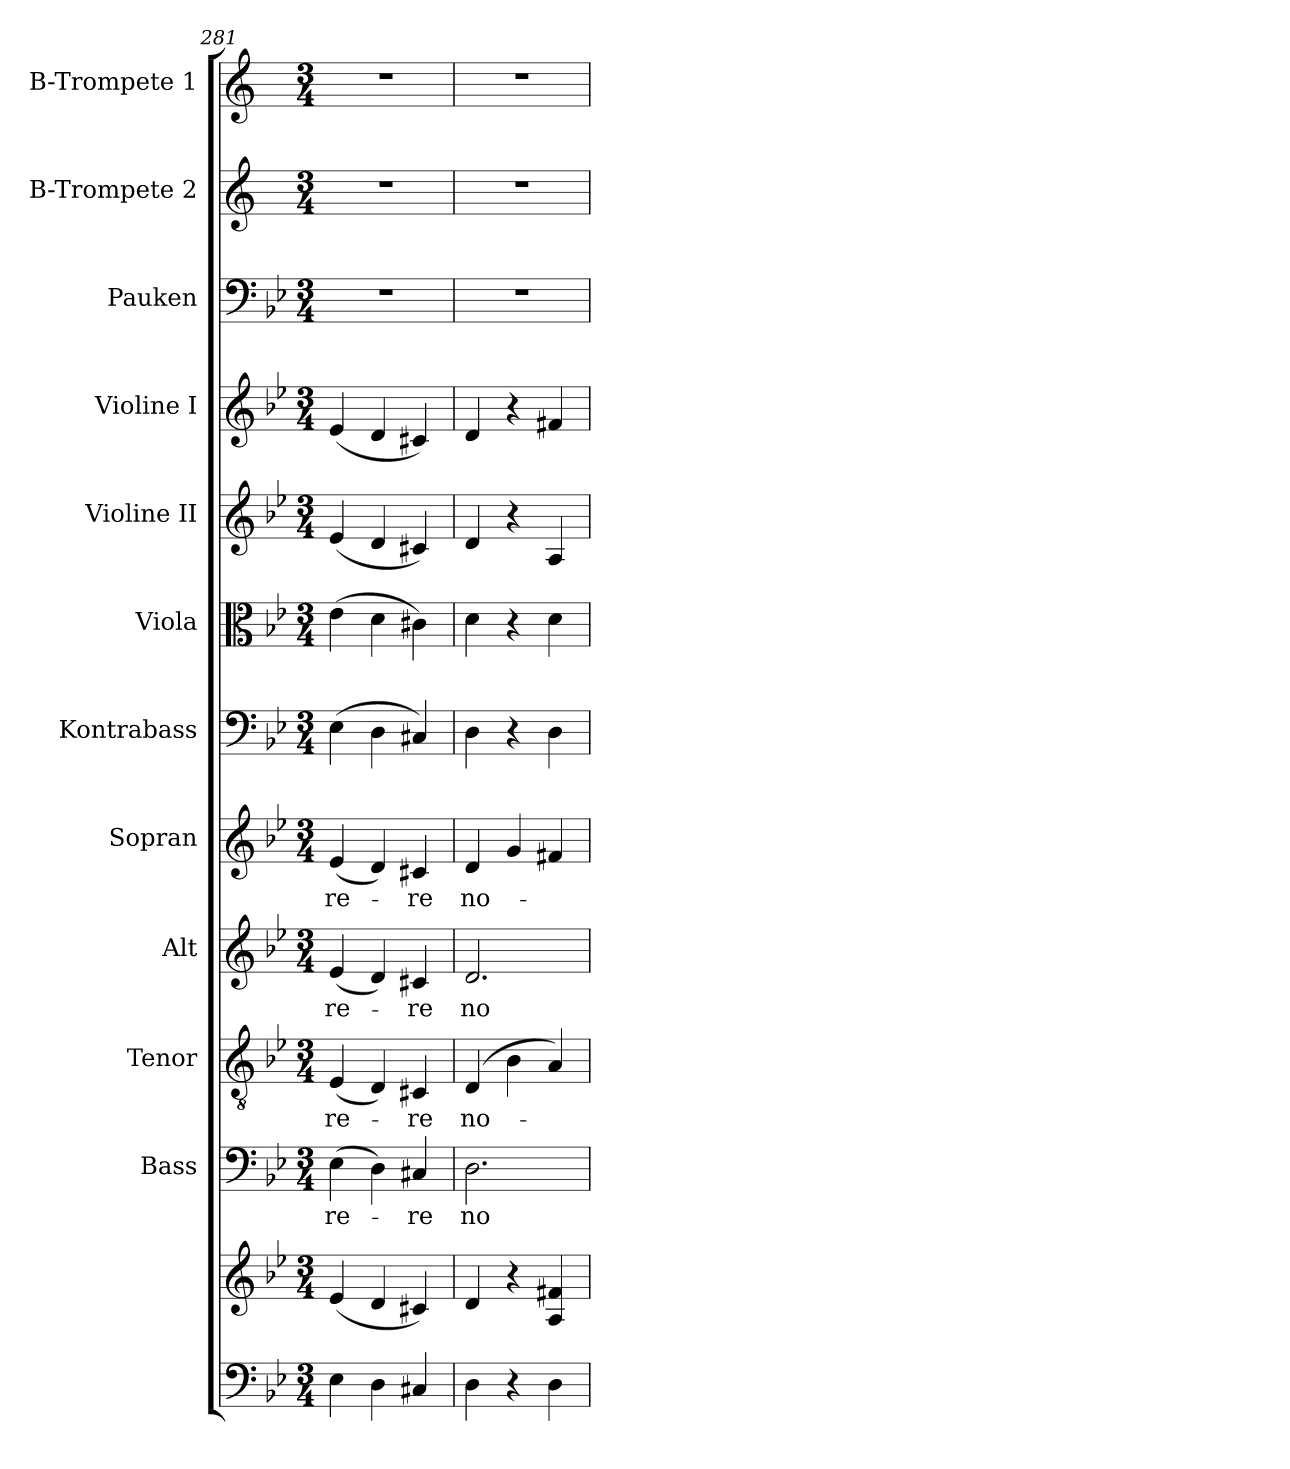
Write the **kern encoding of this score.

**kern	**kern	**kern	**text	**kern	**text	**kern	**text	**kern	**text	**kern	**kern	**kern	**kern	**kern	**kern	**kern
*part12	*part12	*part11	*part11	*part10	*part10	*part9	*part9	*part8	*part8	*part7	*part6	*part5	*part4	*part3	*part2	*part1
*staff13	*staff12	*staff11	*staff11	*staff10	*staff10	*staff9	*staff9	*staff8	*staff8	*staff7	*staff6	*staff5	*staff4	*staff3	*staff2	*staff1
*	*	*I"Bass	*	*I"Tenor	*	*I"Alt	*	*I"Sopran	*	*I"Kontrabass	*I"Viola	*I"Violine II	*I"Violine I	*I"Pauken	*I"B-Trompete 2	*I"B-Trompete 1
*	*	*I'B.	*	*I'T.	*	*I'A.	*	*I'S.	*	*I'Kb.	*I'Vla.	*I'Vl. II	*I'Vl. I	*I'Pk.	*I'B Trp. 2	*I'B Trp. 1
*clefF4	*clefG2	*clefF4	*	*clefGv2	*	*clefG2	*	*clefG2	*	*clefF4	*clefC3	*clefG2	*clefG2	*clefF4	*clefG2	*clefG2
*	*	*	*	*	*	*	*	*	*	*ITrd7c12	*	*	*	*	*ITrd1c2	*ITrd1c2
*k[b-e-]	*k[b-e-]	*k[b-e-]	*	*k[b-e-]	*	*k[b-e-]	*	*k[b-e-]	*	*k[b-e-]	*k[b-e-]	*k[b-e-]	*k[b-e-]	*k[b-e-]	*k[b-e-]	*k[b-e-]
*B-:	*B-:	*B-:	*	*B-:	*	*B-:	*	*B-:	*	*B-:	*B-:	*B-:	*B-:	*B-:	*B-:	*B-:
*M3/4	*M3/4	*M3/4	*	*M3/4	*	*M3/4	*	*M3/4	*	*M3/4	*M3/4	*M3/4	*M3/4	*M3/4	*M3/4	*M3/4
=281	=281	=281	=281	=281	=281	=281	=281	=281	=281	=281	=281	=281	=281	=281	=281	=281
!	!	!	!LO:LY:b	!	!LO:LY:b	!	!LO:LY:b	!	!LO:LY:b	!	!	!	!	!	!	!
4E-\	(<4e-/	(>4E-\	-re-	(<4E-/	-re-	(<4e-/	-re-	(<4e-/	-re-	(>4EE-\	(>4e-\	(<4e-/	(<4e-/	2.r	2.r	2.r
4D\	4d/	4D\)	.	4D/)	.	4d/)	.	4d/)	.	4DD\	4d\	4d/	4d/	.	.	.
!	!	!	!LO:LY:b	!	!LO:LY:b	!	!LO:LY:b	!	!LO:LY:b	!	!	!	!	!	!	!
4C#X/	4c#X/)	4C#X/	-re	4C#X/	-re	4c#X/	-re	4c#X/	-re	4CC#X/)	4c#X\)	4c#X/)	4c#X/)	.	.	.
=282	=282	=282	=282	=282	=282	=282	=282	=282	=282	=282	=282	=282	=282	=282	=282	=282
!	!	!	!LO:LY:b	!	!LO:LY:b	!	!LO:LY:b	!	!LO:LY:b	!	!	!	!	!	!	!
4D\	4d/	2.D\	no-	(4D/	no-	2.d/	no-	4d/	no-	4DD\	4d\	4d/	4d/	2.r	2.r	2.r
4r	4r	.	.	4B-\	.	.	.	4g/	.	4r	4r	4r	4r	.	.	.
4D\	4A/ 4f#X/	.	.	4A/)	.	.	.	4f#X/	.	4DD\	4d\	4A/	4f#X/	.	.	.
=	=	=	=	=	=	=	=	=	=	=	=	=	=	=	=	=
*-	*-	*-	*-	*-	*-	*-	*-	*-	*-	*-	*-	*-	*-	*-	*-	*-
